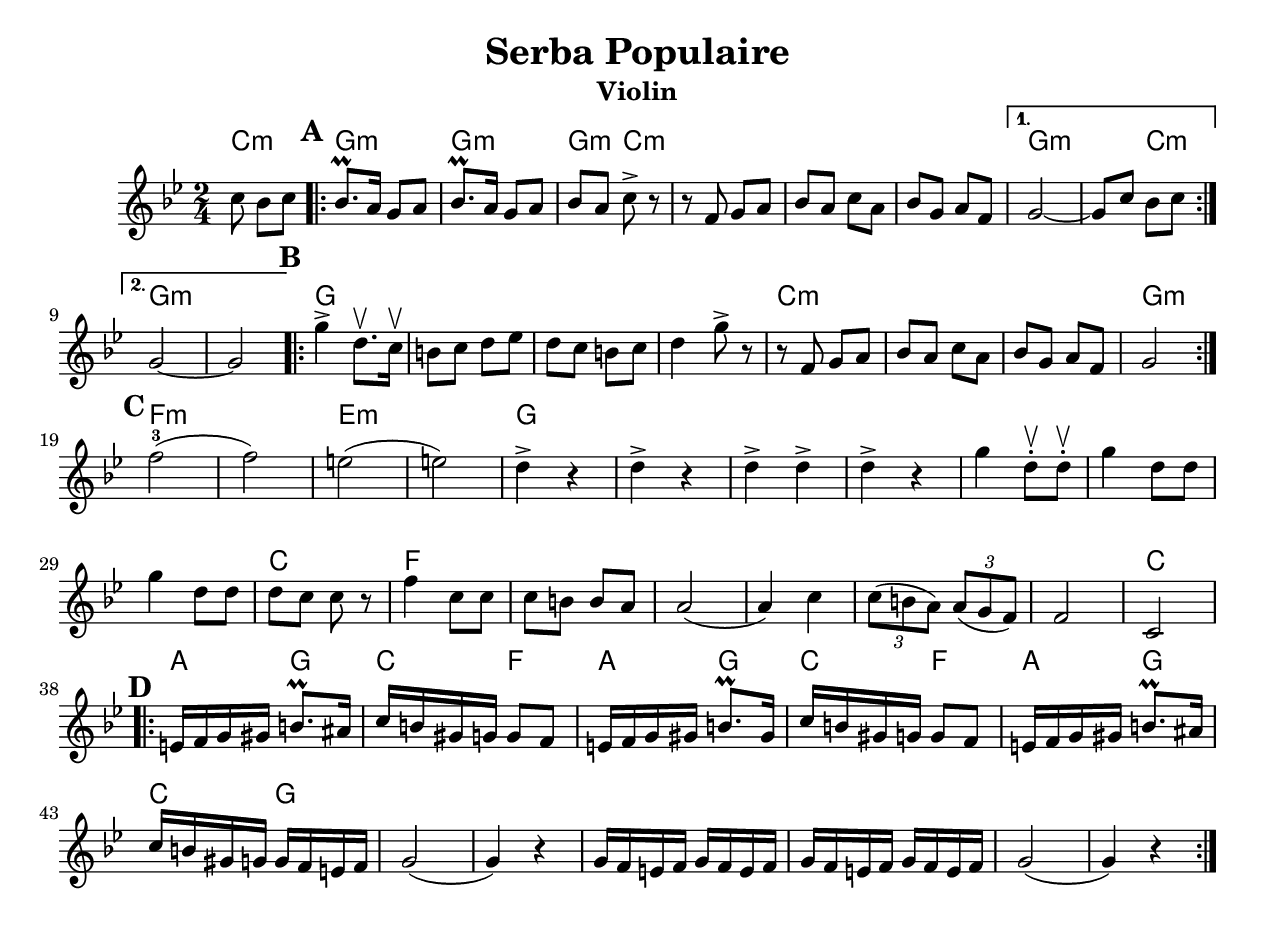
\version "2.18.0"
\include "english.ly"
%\pointAndClickOff
\paper{
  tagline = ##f
  print-all-headers = ##t
  #(set-paper-size "letter")
}
date = #(strftime "%d-%m-%Y" (localtime (current-time)))

%\markup{ \italic{ " Updated " \date  }  }

%\markup{ Got something to say? }

global = {
  \clef treble
  \key g \minor
  \time 2/4
  \set Score.markFormatter = #format-mark-box-alphabet
}

%#################################### Melody ########################
melody = \relative c'' {
  \global
  \partial 8*3  c8 bf c  %lead in notes

  \repeat volta 2{
    \mark \default
    bf8.\prall a16 g8 a |
    bf8.\prall a16 g8 a |
    bf8 a c-> r

    r8 f, g a
    bf a c a
    bf g a f


  }
  \alternative{
    {g2~ g8 c bf c}
    {g2 ~ g2}
  }

  \repeat volta 2{
    \mark \default
    g'4->  d8.\upbow c16\upbow|
    b8 c d ef|
    d c b c|
    d4 g8-> r|

    r8 f, g a
    bf a c a
    bf g a f|
    g2
  }
  \break
  \mark \default
  f'2-3  (f)
  e2  (e)
  d4->r
  d4 -> r|
  d4-> d4->
  d4-> r%7 beats + r?
  g4 d8\upbow-. d\upbow-.
  g4 d8 d
  g4 d8 d|
  d8 c c r
  f4 c8 c
  c8 b b a
  a2 (a4) c|
  \tuplet 3/2{c8 (b a)} \tuplet 3/2{a8 (g f)}
  f2
  c2
  \break
  \repeat volta 2{
    \mark \default
    e16  f g gs b8.\prall as16|
    c16 b gs g g8 f
    e16 f g gs b8.\prall gs16|
    c16 b gs g g8 f
    e16 f g gs b8.\prall as16|
    c16 b gs g g f e f
    g2 (g4)r
    g16 f e f g f e f
    g16 f e f g f e f
    g2 (g4)r
  }
}
harmonies = \chordmode {
  c8*3:m g2:m g2:m g4:m
  c4*7:m
  %r2*3
  g4*3:m
  c4:m
  g2*2:m
  %b=============
  g2*4
  %r2*3
  c2*3:m
  %r2*2
  g2:m
  %c==============
  f2*2:m
  %r2
  e2*2:m
  %r2
  g2*7
  %r2*6
  c2 f2*6
  %r2*5
  c2
  %d===============
  a4 g4 c4 f4
  a4 g4 c4 f4
  a4 g4 c4 g4

}


\score {
  <<
    \new ChordNames {
      \set chordChanges = ##f
      \harmonies
    }
    \new Staff
    \melody
  >>
  \header{
    title= "Serba Populaire"
    subtitle=""
    composer= ""
    instrument = "Violin"
    arranger= ""
  }
  \midi{\tempo 4 = 120}
  \layout{indent = 1.0\cm}
}
%{
% more verses:
\markup{}
\markup {
  \fill-line {
    \hspace #0.1 % distance from left margin
    \column {
      \line { "1."
	\column {
	  ""
	}
      }
      \hspace #0.2 % vertical distance between verses
      \line { "2."
	\column {
	 ""
	}
      }
    }
    \hspace #0.1  % horiz. distance between columns
    \column {
      \line { "3."
	\column {
	  ""
	}
      }
      \hspace #0.2 % distance between verses
      \line { "4."
	\column {
	 ""
	}
      }
    }
    \hspace #0.1 % distance to right margin
  }
}

%}
